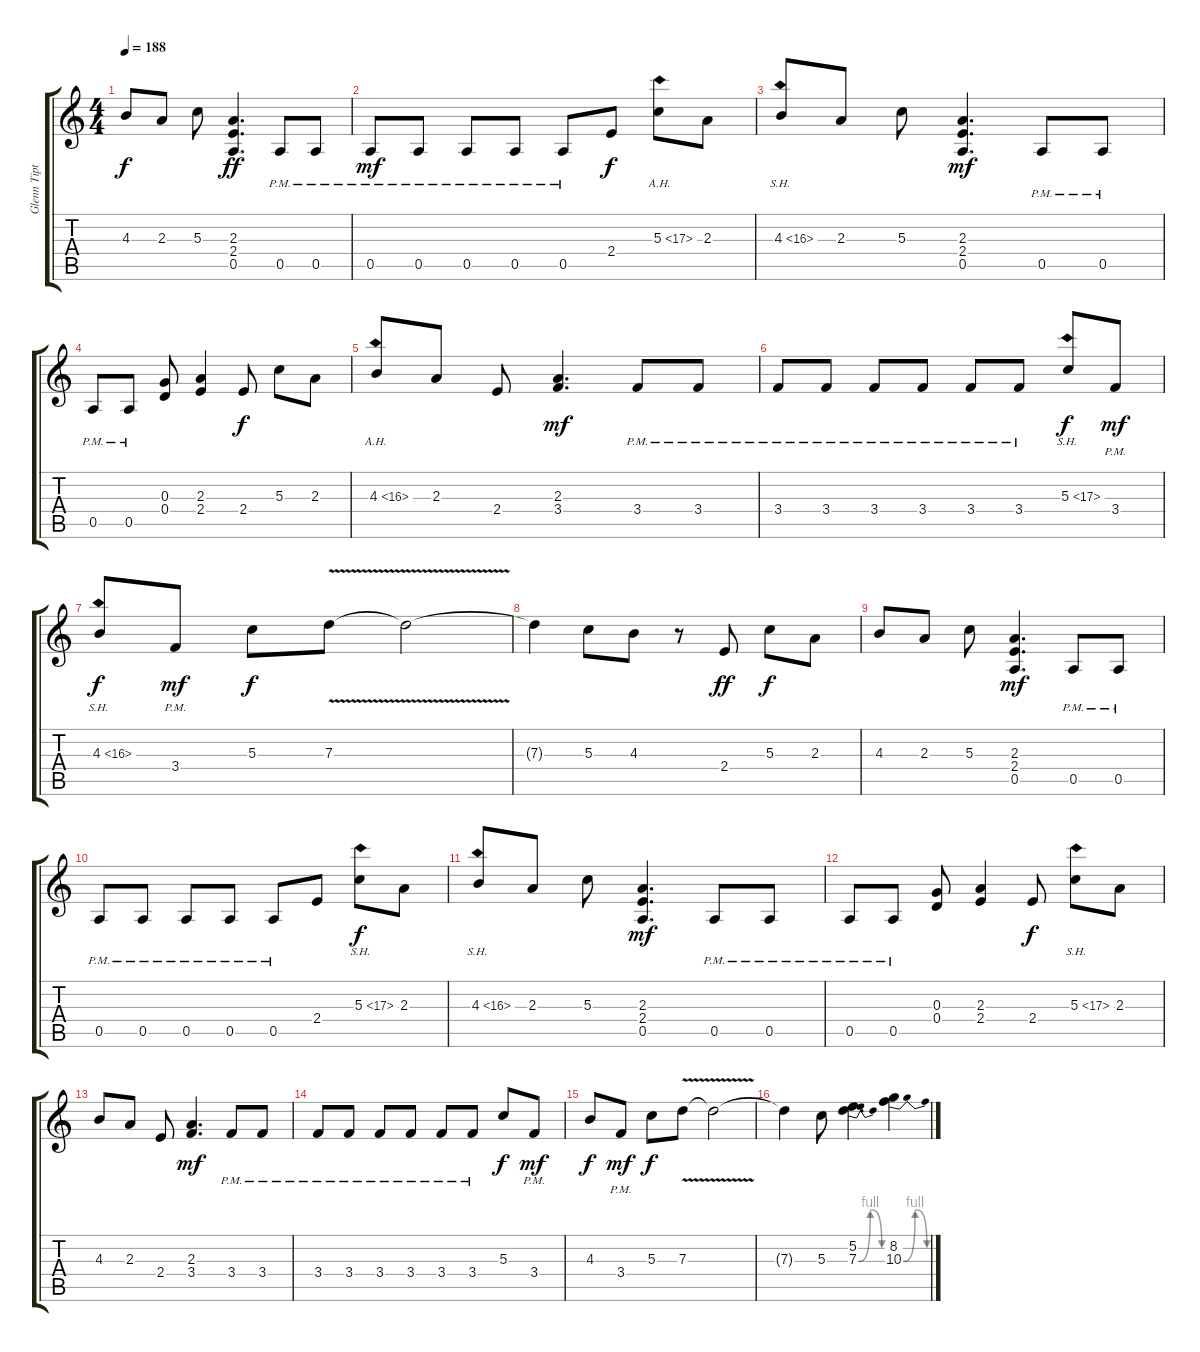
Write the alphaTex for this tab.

\track ("Glenn Tipton" "Glenn Tipt") {instrument distortionguitar}
\staff {score tabs}
\tuning (E4 B3 G3 D3 A2 E2) {hide}
\ts (4 4)
\tempo 188
\clef g2
\ks c
4.3.8{dy f} 2.3.8 5.3.8 (2.3 2.4 0.5).4{d dy ff} 0.5{pm}.8 0.5{pm}.8 |
0.5{pm}.8{dy mf} 0.5{pm}.8 0.5{pm}.8 0.5{pm}.8 0.5{pm}.8 2.4.8{dy f} 5.3{ah 12}.8 2.3.8 |
4.3{sh 12}.8 2.3.8 5.3.8 (2.3 2.4 0.5).4{d dy mf} 0.5{pm}.8 0.5{pm}.8 |
0.5{pm}.8 0.5{pm}.8 (0.3 0.4).8 (2.3 2.4).4 2.4.8{dy f} 5.3.8 2.3.8 |
4.3{ah 12}.8 2.3.8 2.4.8 (2.3 3.4).4{d dy mf} 3.4{pm}.8 3.4{pm}.8 |
3.4{pm}.8 3.4{pm}.8 3.4{pm}.8 3.4{pm}.8 3.4{pm}.8 3.4{pm}.8 5.3{sh 12}.8{dy f} 3.4{pm}.8{dy mf} |
4.3{sh 12}.8{dy f} 3.4{pm}.8{dy mf} 5.3.8{dy f} 7.3{v}.8 7.3{t}.2 |
7.3{t}.4 5.3.8 4.3.8 r.8 2.4.8{dy ff} 5.3.8{dy f} 2.3.8 |
4.3.8 2.3.8 5.3.8 (2.3 2.4 0.5).4{d dy mf} 0.5{pm}.8 0.5{pm}.8 |
0.5{pm}.8 0.5{pm}.8 0.5{pm}.8 0.5{pm}.8 0.5{pm}.8 2.4.8 5.3{sh 12}.8{dy f} 2.3.8 |
4.3{sh 12}.8 2.3.8 5.3.8 (2.3 2.4 0.5).4{d dy mf} 0.5{pm}.8 0.5{pm}.8 |
0.5{pm}.8 0.5{pm}.8 (0.3 0.4).8 (2.3 2.4).4 2.4.8{dy f} 5.3{sh 12}.8 2.3.8 |
4.3.8 2.3.8 2.4.8 (2.3 3.4).4{d dy mf} 3.4{pm}.8 3.4{pm}.8 |
3.4{pm}.8 3.4{pm}.8 3.4{pm}.8 3.4{pm}.8 3.4{pm}.8 3.4{pm}.8 5.3.8{dy f} 3.4{pm}.8{dy mf} |
4.3.8{dy f} 3.4{pm}.8{dy mf} 5.3.8{dy f} 7.3{v}.8 7.3{t}.2 |
7.3{t}.4 5.3.8 (5.2{be (hold 0 0 60 0)} 7.3{be (bendrelease 0 0 3 4 57 4 60 0)}).4{d} (8.2{be (hold 0 0 60 0)} 10.3{be (bendrelease 0 0 7 4 54 4 60 0)}).4
